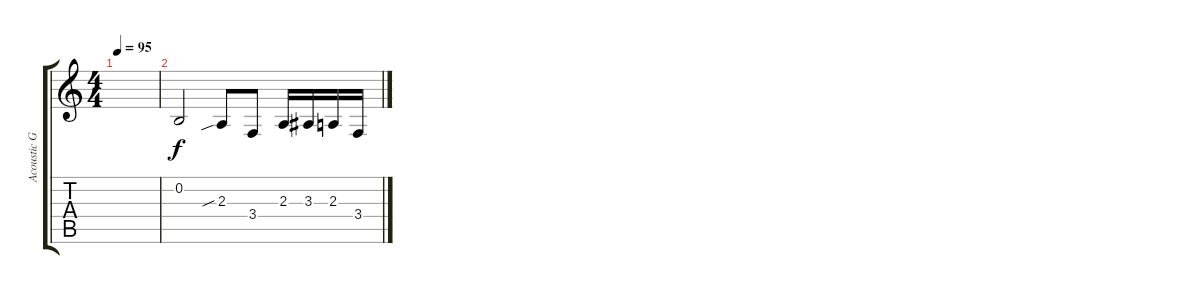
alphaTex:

\track ("Acoustic Grand Piano" "Acoustic G") {instrument acousticgrandpiano}
\staff {score tabs}
\tuning (E4 B3 G3 D3 A2 E2) {hide}
\ts (4 4)
\tempo 95
\clef g2
\ks c
|
0.2.2 2.3{sib}.8 3.4.8 2.3.16 3.3.16 2.3.16 3.4.16
